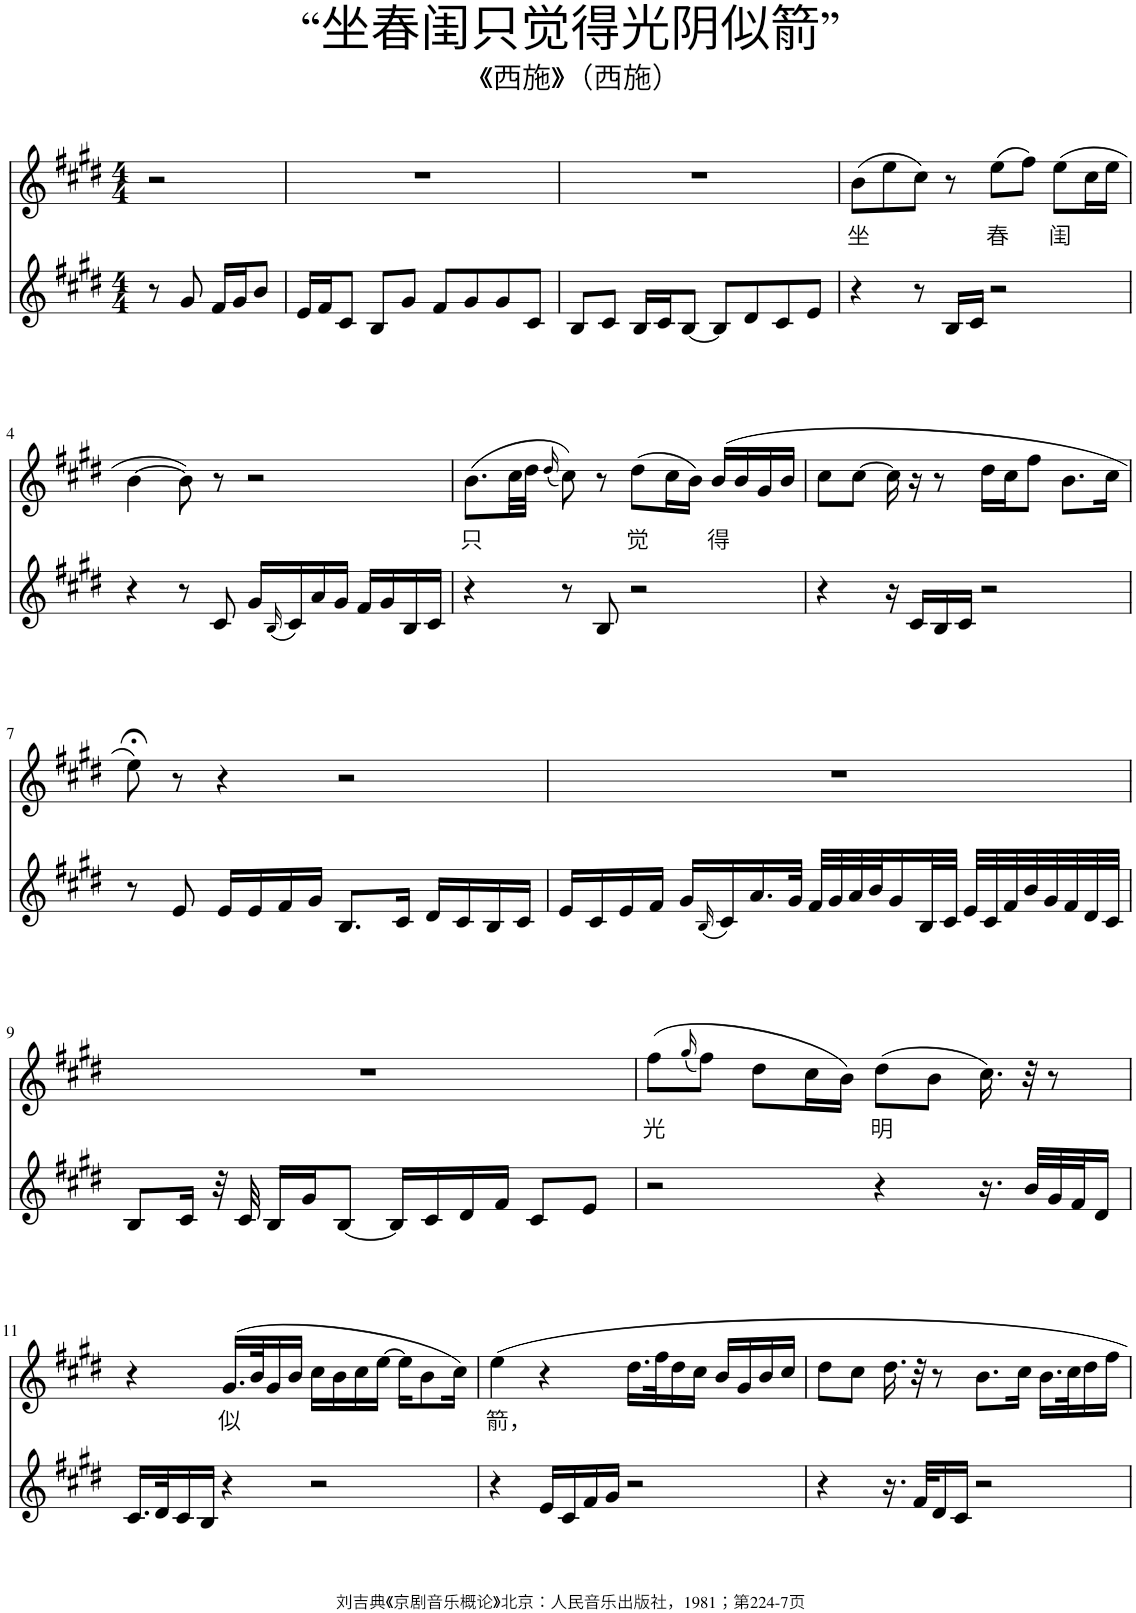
**kern	**kern	**text
*part2	*part1	*part1
*staff2	*staff1	*staff1
*I"Piano	*I"Piano	*
*I'Pno	*I'Pno	*
*clefG2	*clefG2	*
*k[f#c#g#d#]	*k[f#c#g#d#]	*
*M4/4	*M4/4	*
=	=	=
8r	2r	.
8g#/	.	.
16f#/LL	.	.
16g#/J	.	.
8b/J	.	.
=1	=1	=1
16e/LL	1r	.
16f#/J	.	.
8c#/J	.	.
8B/L	.	.
8g#/J	.	.
8f#/L	.	.
8g#/	.	.
8g#/	.	.
8c#/J	.	.
=2	=2	=2
8B/L	1r	.
8c#/J	.	.
16B/LL	.	.
16c#/J	.	.
[8B/J	.	.
8B/L]	.	.
8d#/	.	.
8c#/	.	.
8e/J	.	.
=3	=3	=3
!	!	!LO:LY:b
4r	(8b\L	坐
.	8ee\	.
8r	8cc#\J)	.
16B/LL	8r	.
16c#/JJ	.	.
!	!	!LO:LY:b
2r	(8ee\L	春
.	8ff#\J)	.
!	!	!LO:LY:b
.	(8ee\L	闺
.	16cc#\L	.
.	16ee\JJ	.
!!LO:LB:g=z
=4	=4	=4
4r	[4b\	.
8r	8b\])	.
8c#/	8r	.
16g#/LL	2r	.
(16qB/	.	.
16c#/)	.	.
16a/	.	.
16g#/JJ	.	.
16f#/LL	.	.
16g#/	.	.
16B/	.	.
16c#/JJ	.	.
=5	=5	=5
!	!	!LO:LY:b
4r	(8.b\L	只
.	32cc#\LL	.
.	32dd#\JJJ	.
.	(16qdd#/	.
8r	8cc#\))	.
8B/	8r	.
!	!	!LO:LY:b
2r	(8dd#\L	觉
.	16cc#\L	.
.	16b\JJ)	.
!	!	!LO:LY:b
.	(16b/LL	得
.	16b/	.
.	16g#/	.
.	16b/JJ	.
=6	=6	=6
4r	8cc#\L	.
.	[8cc#\J	.
16r	16cc#\]	.
16c#/LL	16r	.
16B/	8r	.
16c#/JJ	.	.
2r	16dd#\LL	.
.	16cc#\J	.
.	8ff#\J	.
.	8.b\L	.
.	16cc#\Jk	.
!!LO:LB:g=z
=7	=7	=7
8r	8ee;<\)	.
8e/	8r	.
16e/LL	4r	.
16e/	.	.
16f#/	.	.
16g#/JJ	.	.
8.B/L	2r	.
16c#/Jk	.	.
16d#/LL	.	.
16c#/	.	.
16B/	.	.
16c#/JJ	.	.
=8	=8	=8
16e/LL	1r	.
16c#/	.	.
16e/	.	.
16f#/JJ	.	.
16g#/LL	.	.
(16qB/	.	.
16c#/)	.	.
16.a/	.	.
32g#/JJk	.	.
32f#/LLL	.	.
32g#/	.	.
32a/	.	.
32b/J	.	.
16g#/	.	.
32B/L	.	.
32c#/JJJ	.	.
32e/LLL	.	.
32c#/	.	.
32f#/	.	.
32b/	.	.
32g#/	.	.
32f#/	.	.
32d#/	.	.
32c#/JJJ	.	.
!!LO:LB:g=z
=9	=9	=9
8B/L	1r	.
16c#/Jk	.	.
32r	.	.
32c#/	.	.
16B/LL	.	.
16g#/J	.	.
[8B/J	.	.
16B/LL]	.	.
16c#/	.	.
16d#/	.	.
16f#/JJ	.	.
8c#/L	.	.
8e/J	.	.
=10	=10	=10
!	!	!LO:LY:b
2r	(8ff#\L	光
.	(16qgg#/	.
.	8ff#\J)	.
.	8dd#\L	.
.	16cc#\L	.
.	16b\JJ)	.
!	!	!LO:LY:b
4r	(8dd#\L	明
.	8b\J	.
16.r	16.cc#\)	.
32b/LLL	32r	.
32g#/	8r	.
32f#/J	.	.
16d#/JJ	.	.
!!LO:LB:g=z
=11	=11	=11
16.c#/LL	4r	.
32d#/K	.	.
16c#/	.	.
16B/JJ	.	.
!	!	!LO:LY:b
4r	(16.g#/LL	似
.	32b/K	.
.	16g#/	.
.	16b/JJ	.
2r	16cc#\LL	.
.	16b\	.
.	16cc#\	.
.	[16ee\JJ	.
.	16ee\KL]	.
.	8b\	.
.	16cc#\Jk)	.
=12	=12	=12
!	!	!LO:LY:b
4r	4ee\	箭，
16e/LL	4r	.
16c#/	.	.
16f#/	.	.
16g#/JJ	.	.
2r	16.dd#\LL	.
.	32ff#\K	.
.	16dd#\	.
.	16cc#\JJ	.
.	16b/LL	.
.	16g#/	.
.	16b/	.
.	16cc#/JJ	.
=13	=13	=13
4r	8dd#\L	.
.	8cc#\J	.
16.r	16.dd#\	.
32f#/KLL	32r	.
16d#/	8r	.
16c#/JJ	.	.
2r	8.b\L	.
.	16cc#\Jk	.
.	16.b\LL	.
.	32cc#\K	.
.	16dd#\	.
.	16ff#\JJ	.
=	=	=
*-	*-	*-
